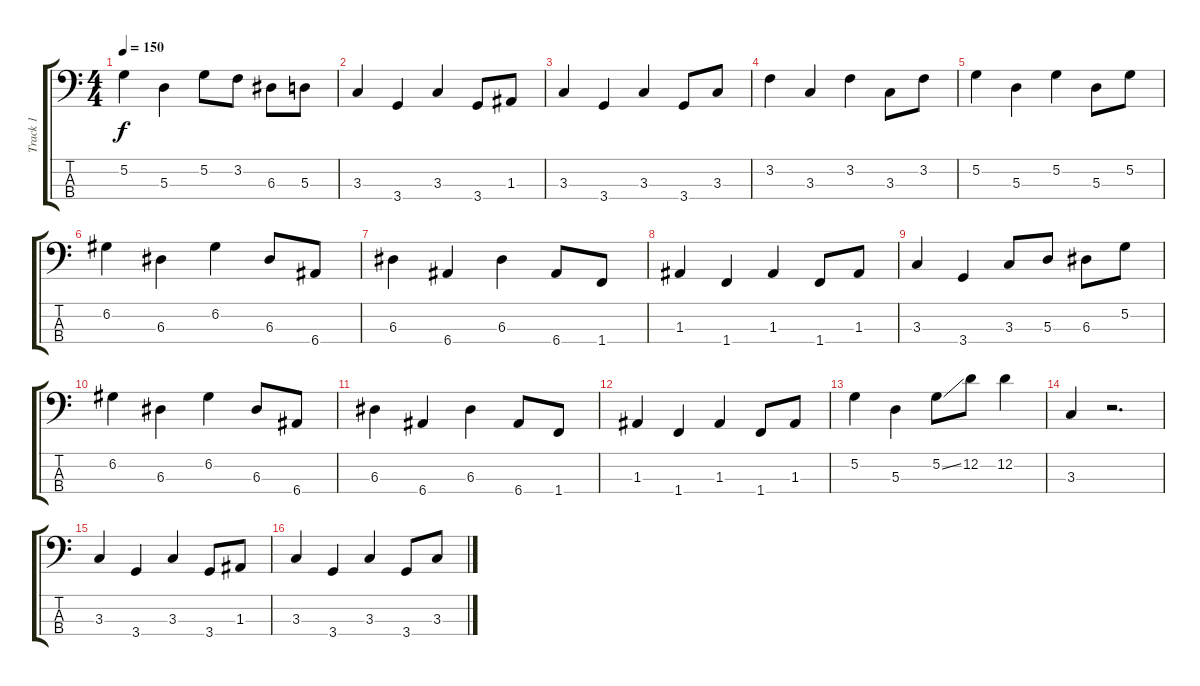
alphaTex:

\track ("Track 1" "Track 1") {instrument electricbassfinger}
\staff {score tabs}
\tuning (G2 D2 A1 E1) {hide}
\ts (4 4)
\tempo 150
\clef f4
\ks c
5.2.4{dy f} 5.3.4 5.2.8 3.2.8 6.3.8 5.3.8 |
3.3.4 3.4.4 3.3.4 3.4.8 1.3.8 |
3.3.4 3.4.4 3.3.4 3.4.8 3.3.8 |
3.2.4 3.3.4 3.2.4 3.3.8 3.2.8 |
5.2.4 5.3.4 5.2.4 5.3.8 5.2.8 |
6.2.4 6.3.4 6.2.4 6.3.8 6.4.8 |
6.3.4 6.4.4 6.3.4 6.4.8 1.4.8 |
1.3.4 1.4.4 1.3.4 1.4.8 1.3.8 |
3.3.4 3.4.4 3.3.8 5.3.8 6.3.8 5.2.8 |
6.2.4 6.3.4 6.2.4 6.3.8 6.4.8 |
6.3.4 6.4.4 6.3.4 6.4.8 1.4.8 |
1.3.4 1.4.4 1.3.4 1.4.8 1.3.8 |
5.2.4 5.3.4 5.2{ss}.8 12.2.8 12.2.4 |
3.3.4 r.2{d} |
3.3.4 3.4.4 3.3.4 3.4.8 1.3.8 |
3.3.4 3.4.4 3.3.4 3.4.8 3.3.8
